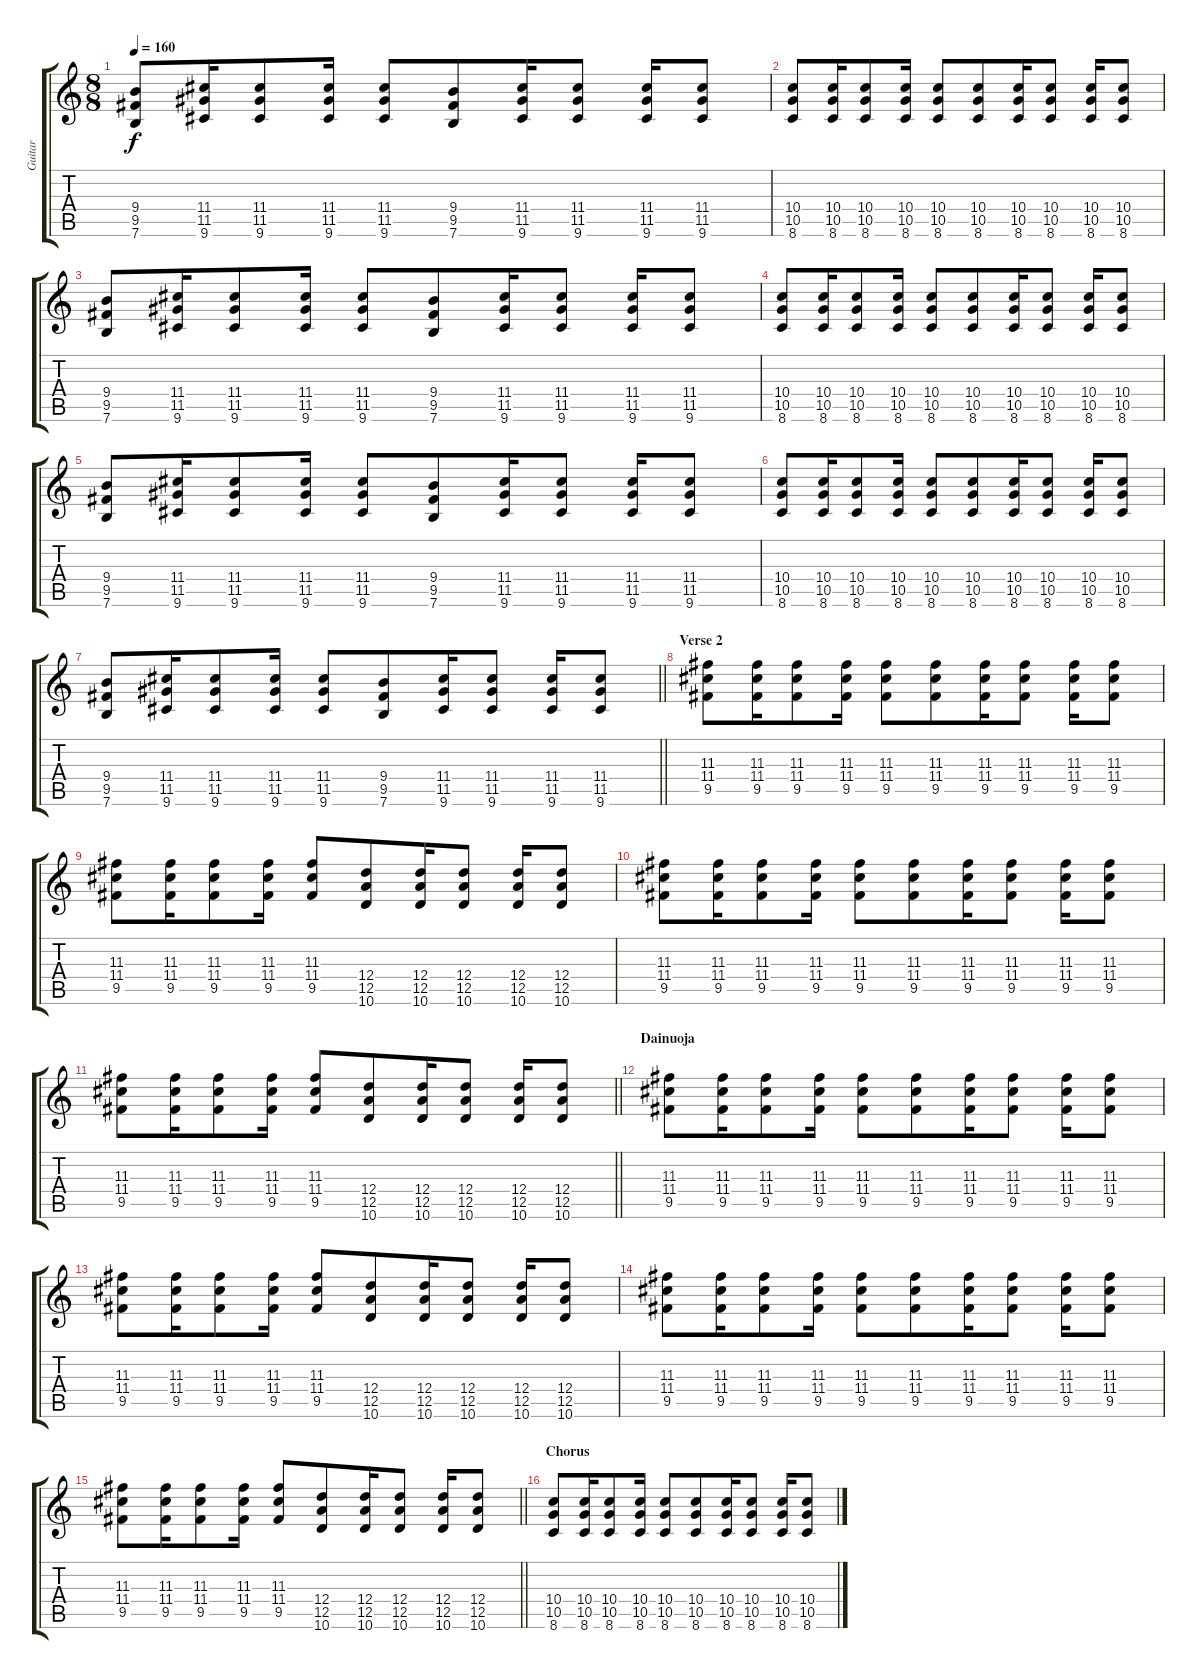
\track ("Guitar" "Guitar") {instrument distortionguitar}
\staff {score tabs}
\tuning (E4 B3 G3 D3 A2 E2) {hide}
\ts (8 8)
\tempo 160
\clef g2
\ks c
(9.4 9.5 7.6).8{dy f} (11.4 11.5 9.6).16 (11.4 11.5 9.6).8 (11.4 11.5 9.6).16 (11.4 11.5 9.6).8 (9.4 9.5 7.6).8 (11.4 11.5 9.6).16 (11.4 11.5 9.6).8 (11.4 11.5 9.6).16 (11.4 11.5 9.6).8 |
(10.4 10.5 8.6).8 (10.4 10.5 8.6).16 (10.4 10.5 8.6).8 (10.4 10.5 8.6).16 (10.4 10.5 8.6).8 (10.4 10.5 8.6).8 (10.4 10.5 8.6).16 (10.4 10.5 8.6).8 (10.4 10.5 8.6).16 (10.4 10.5 8.6).8 |
(9.4 9.5 7.6).8 (11.4 11.5 9.6).16 (11.4 11.5 9.6).8 (11.4 11.5 9.6).16 (11.4 11.5 9.6).8 (9.4 9.5 7.6).8 (11.4 11.5 9.6).16 (11.4 11.5 9.6).8 (11.4 11.5 9.6).16 (11.4 11.5 9.6).8 |
(10.4 10.5 8.6).8 (10.4 10.5 8.6).16 (10.4 10.5 8.6).8 (10.4 10.5 8.6).16 (10.4 10.5 8.6).8 (10.4 10.5 8.6).8 (10.4 10.5 8.6).16 (10.4 10.5 8.6).8 (10.4 10.5 8.6).16 (10.4 10.5 8.6).8 |
(9.4 9.5 7.6).8 (11.4 11.5 9.6).16 (11.4 11.5 9.6).8 (11.4 11.5 9.6).16 (11.4 11.5 9.6).8 (9.4 9.5 7.6).8 (11.4 11.5 9.6).16 (11.4 11.5 9.6).8 (11.4 11.5 9.6).16 (11.4 11.5 9.6).8 |
(10.4 10.5 8.6).8 (10.4 10.5 8.6).16 (10.4 10.5 8.6).8 (10.4 10.5 8.6).16 (10.4 10.5 8.6).8 (10.4 10.5 8.6).8 (10.4 10.5 8.6).16 (10.4 10.5 8.6).8 (10.4 10.5 8.6).16 (10.4 10.5 8.6).8 |
\barLineRight lightlight
(9.4 9.5 7.6).8 (11.4 11.5 9.6).16 (11.4 11.5 9.6).8 (11.4 11.5 9.6).16 (11.4 11.5 9.6).8 (9.4 9.5 7.6).8 (11.4 11.5 9.6).16 (11.4 11.5 9.6).8 (11.4 11.5 9.6).16 (11.4 11.5 9.6).8 |
\section ("" "Verse 2")
(11.3 11.4 9.5).8 (11.3 11.4 9.5).16 (11.3 11.4 9.5).8 (11.3 11.4 9.5).16 (11.3 11.4 9.5).8 (11.3 11.4 9.5).8 (11.3 11.4 9.5).16 (11.3 11.4 9.5).8 (11.3 11.4 9.5).16 (11.3 11.4 9.5).8 |
(11.3 11.4 9.5).8 (11.3 11.4 9.5).16 (11.3 11.4 9.5).8 (11.3 11.4 9.5).16 (11.3 11.4 9.5).8 (12.4 12.5 10.6).8 (12.4 12.5 10.6).16 (12.4 12.5 10.6).8 (12.4 12.5 10.6).16 (12.4 12.5 10.6).8 |
(11.3 11.4 9.5).8 (11.3 11.4 9.5).16 (11.3 11.4 9.5).8 (11.3 11.4 9.5).16 (11.3 11.4 9.5).8 (11.3 11.4 9.5).8 (11.3 11.4 9.5).16 (11.3 11.4 9.5).8 (11.3 11.4 9.5).16 (11.3 11.4 9.5).8 |
\barLineRight lightlight
(11.3 11.4 9.5).8 (11.3 11.4 9.5).16 (11.3 11.4 9.5).8 (11.3 11.4 9.5).16 (11.3 11.4 9.5).8 (12.4 12.5 10.6).8 (12.4 12.5 10.6).16 (12.4 12.5 10.6).8 (12.4 12.5 10.6).16 (12.4 12.5 10.6).8 |
\section ("" "Dainuoja")
(11.3 11.4 9.5).8 (11.3 11.4 9.5).16 (11.3 11.4 9.5).8 (11.3 11.4 9.5).16 (11.3 11.4 9.5).8 (11.3 11.4 9.5).8 (11.3 11.4 9.5).16 (11.3 11.4 9.5).8 (11.3 11.4 9.5).16 (11.3 11.4 9.5).8 |
(11.3 11.4 9.5).8 (11.3 11.4 9.5).16 (11.3 11.4 9.5).8 (11.3 11.4 9.5).16 (11.3 11.4 9.5).8 (12.4 12.5 10.6).8 (12.4 12.5 10.6).16 (12.4 12.5 10.6).8 (12.4 12.5 10.6).16 (12.4 12.5 10.6).8 |
(11.3 11.4 9.5).8 (11.3 11.4 9.5).16 (11.3 11.4 9.5).8 (11.3 11.4 9.5).16 (11.3 11.4 9.5).8 (11.3 11.4 9.5).8 (11.3 11.4 9.5).16 (11.3 11.4 9.5).8 (11.3 11.4 9.5).16 (11.3 11.4 9.5).8 |
\barLineRight lightlight
(11.3 11.4 9.5).8 (11.3 11.4 9.5).16 (11.3 11.4 9.5).8 (11.3 11.4 9.5).16 (11.3 11.4 9.5).8 (12.4 12.5 10.6).8 (12.4 12.5 10.6).16 (12.4 12.5 10.6).8 (12.4 12.5 10.6).16 (12.4 12.5 10.6).8 |
\section ("" "Chorus")
(10.4 10.5 8.6).8 (10.4 10.5 8.6).16 (10.4 10.5 8.6).8 (10.4 10.5 8.6).16 (10.4 10.5 8.6).8 (10.4 10.5 8.6).8 (10.4 10.5 8.6).16 (10.4 10.5 8.6).8 (10.4 10.5 8.6).16 (10.4 10.5 8.6).8
